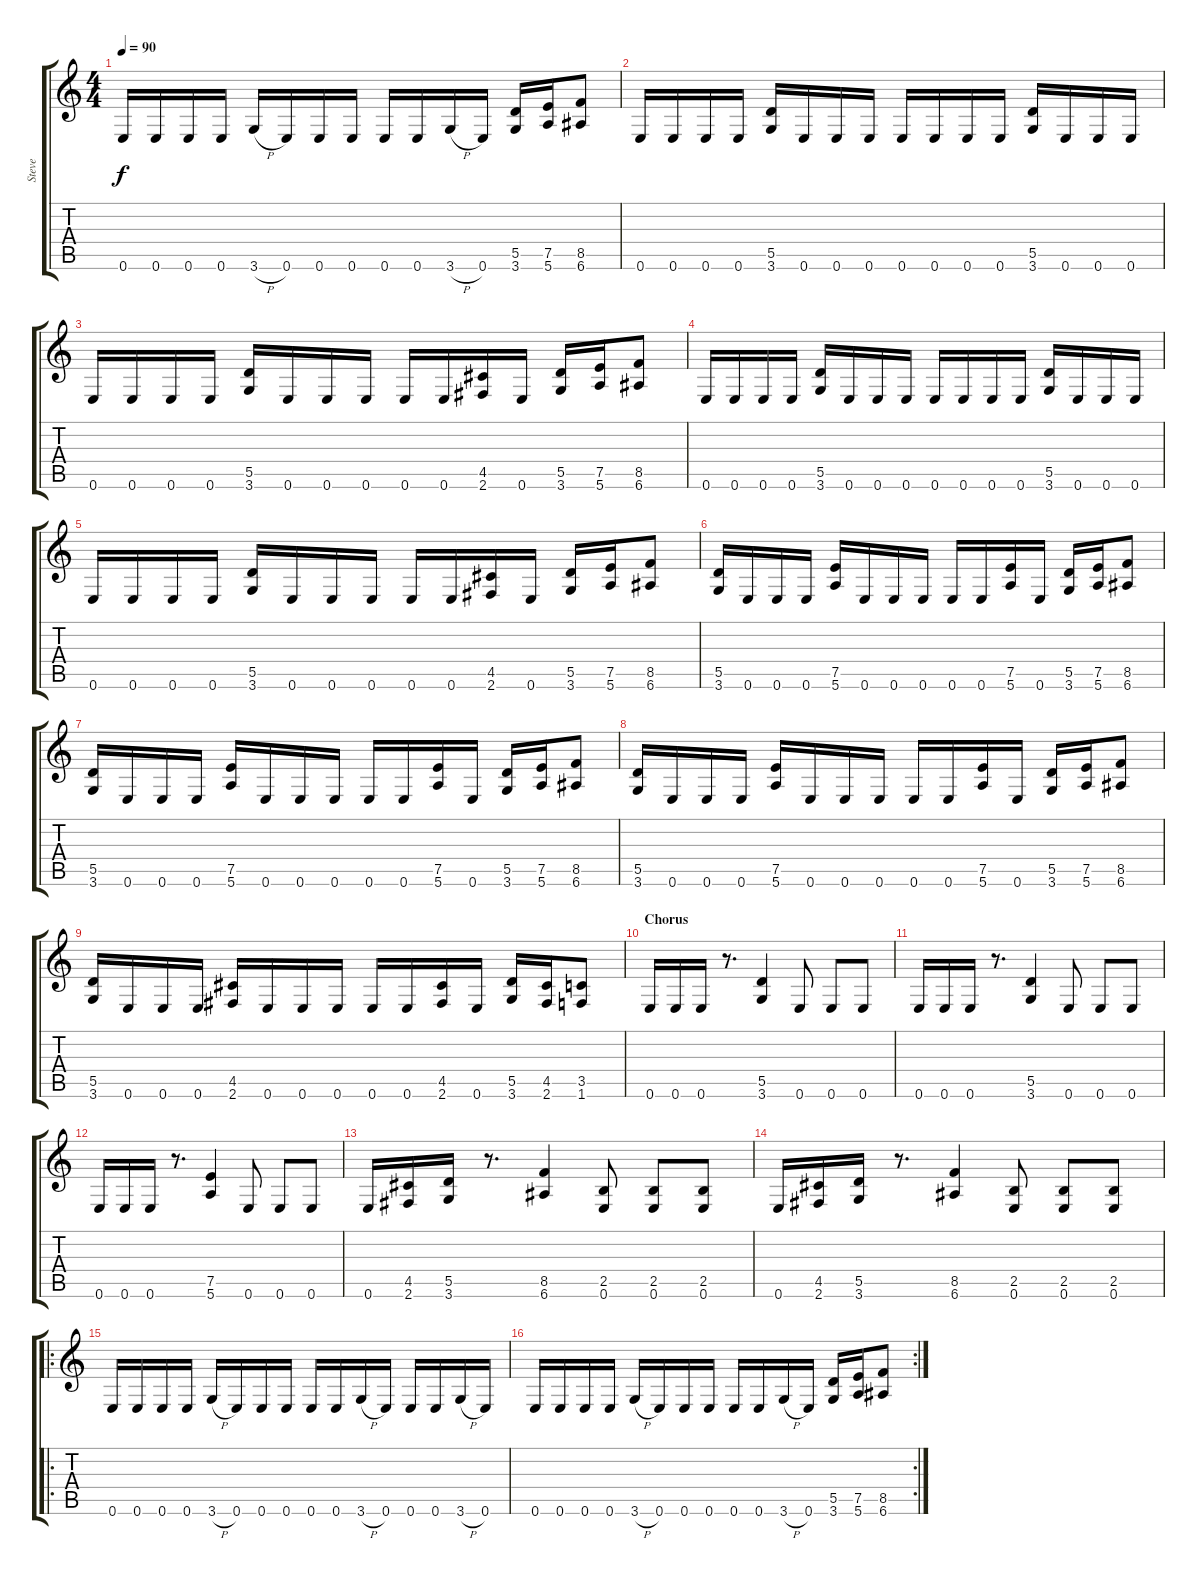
\track ("Steve" "Steve") {instrument distortionguitar}
\staff {score tabs}
\tuning (E4 B3 G3 D3 A2 E2) {hide}
\ts (4 4)
\tempo 90
\clef g2
\ks c
0.6.16{dy f} 0.6.16 0.6.16 0.6.16 3.6{h}.16 0.6.16 0.6.16 0.6.16 0.6.16 0.6.16 3.6{h}.16 0.6.16 (5.5 3.6).16 (7.5 5.6).16 (8.5 6.6).8 |
0.6.16 0.6.16 0.6.16 0.6.16 (5.5 3.6).16 0.6.16 0.6.16 0.6.16 0.6.16 0.6.16 0.6.16 0.6.16 (5.5 3.6).16 0.6.16 0.6.16 0.6.16 |
0.6.16 0.6.16 0.6.16 0.6.16 (5.5 3.6).16 0.6.16 0.6.16 0.6.16 0.6.16 0.6.16 (4.5 2.6).16 0.6.16 (5.5 3.6).16 (7.5 5.6).16 (8.5 6.6).8 |
0.6.16 0.6.16 0.6.16 0.6.16 (5.5 3.6).16 0.6.16 0.6.16 0.6.16 0.6.16 0.6.16 0.6.16 0.6.16 (5.5 3.6).16 0.6.16 0.6.16 0.6.16 |
0.6.16 0.6.16 0.6.16 0.6.16 (5.5 3.6).16 0.6.16 0.6.16 0.6.16 0.6.16 0.6.16 (4.5 2.6).16 0.6.16 (5.5 3.6).16 (7.5 5.6).16 (8.5 6.6).8 |
(5.5 3.6).16 0.6.16 0.6.16 0.6.16 (7.5 5.6).16 0.6.16 0.6.16 0.6.16 0.6.16 0.6.16 (7.5 5.6).16 0.6.16 (5.5 3.6).16 (7.5 5.6).16 (8.5 6.6).8 |
(5.5 3.6).16 0.6.16 0.6.16 0.6.16 (7.5 5.6).16 0.6.16 0.6.16 0.6.16 0.6.16 0.6.16 (7.5 5.6).16 0.6.16 (5.5 3.6).16 (7.5 5.6).16 (8.5 6.6).8 |
(5.5 3.6).16 0.6.16 0.6.16 0.6.16 (7.5 5.6).16 0.6.16 0.6.16 0.6.16 0.6.16 0.6.16 (7.5 5.6).16 0.6.16 (5.5 3.6).16 (7.5 5.6).16 (8.5 6.6).8 |
(5.5 3.6).16 0.6.16 0.6.16 0.6.16 (4.5 2.6).16 0.6.16 0.6.16 0.6.16 0.6.16 0.6.16 (4.5 2.6).16 0.6.16 (5.5 3.6).16 (4.5 2.6).16 (3.5 1.6).8 |
\section ("" "Chorus")
0.6.16 0.6.16 0.6.16 r.8{d} (5.5 3.6).4 0.6.8 0.6.8 0.6.8 |
0.6.16 0.6.16 0.6.16 r.8{d} (5.5 3.6).4 0.6.8 0.6.8 0.6.8 |
0.6.16 0.6.16 0.6.16 r.8{d} (7.5 5.6).4 0.6.8 0.6.8 0.6.8 |
0.6.16 (4.5 2.6).16 (5.5 3.6).16 r.8{d} (8.5 6.6).4 (2.5 0.6).8 (2.5 0.6).8 (2.5 0.6).8 |
0.6.16 (4.5 2.6).16 (5.5 3.6).16 r.8{d} (8.5 6.6).4 (2.5 0.6).8 (2.5 0.6).8 (2.5 0.6).8 |
\ro
0.6.16 0.6.16 0.6.16 0.6.16 3.6{h}.16 0.6.16 0.6.16 0.6.16 0.6.16 0.6.16 3.6{h}.16 0.6.16 0.6.16 0.6.16 3.6{h}.16 0.6.16 |
\rc 2
0.6.16 0.6.16 0.6.16 0.6.16 3.6{h}.16 0.6.16 0.6.16 0.6.16 0.6.16 0.6.16 3.6{h}.16 0.6.16 (5.5 3.6).16 (7.5 5.6).16 (8.5 6.6).8
